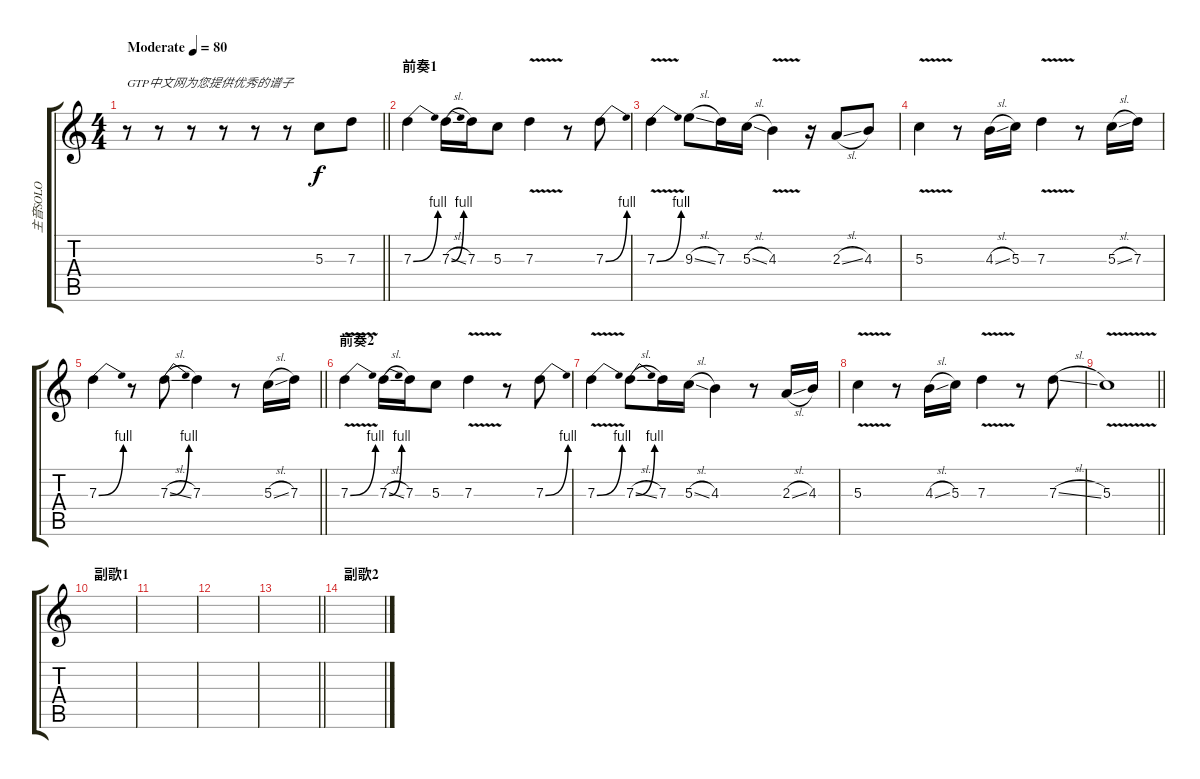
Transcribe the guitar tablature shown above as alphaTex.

\track ("主音SOLO" "主音SOLO") {instrument distortionguitar}
\staff {score tabs}
\tuning (E4 B3 G3 D3 A2 E2) {hide}
\ts (4 4)
\tempo (80 "Moderate")
\clef g2
\barLineRight lightlight
\ks c
r.8{txt "GTP中文网为您提供优秀的谱子" dy f instrument distortionguitar} r.8 r.8 r.8 r.8 r.8 5.3.8 7.3.8 |
\section ("" "前奏1")
7.3{be (bend 0 0 60 4)}.4 7.3{be (bend 0 0 60 4) sl}.16 7.3.16 5.3.8 7.3{v}.4 r.8 7.3{be (bend 0 0 60 4)}.8 |
7.3{be (bend 0 0 60 4) v}.4 9.3{sl}.8 7.3.16 5.3{sl}.16 4.3{v}.4 r.16 2.3{sl}.8 4.3.8 |
5.3{v}.4 r.8 4.3{sl}.16 5.3.16 7.3{v}.4 r.8 5.3{sl}.16 7.3.16 |
\barLineRight lightlight
7.3{be (bend 0 0 60 4)}.4 r.8 7.3{be (bend 0 0 60 4) sl}.8 7.3.4 r.8 5.3{sl}.16 7.3.16 |
\section ("" "前奏2")
7.3{be (bend 0 0 60 4) v}.4 7.3{be (bend 0 0 60 4) sl}.16 7.3.16 5.3.8 7.3{v}.4 r.8 7.3{be (bend 0 0 60 4)}.8 |
7.3{be (bend 0 0 60 4) v}.4 7.3{be (bend 0 0 60 4) sl}.8 7.3.16 5.3{sl}.16 4.3.4 r.8 2.3{sl}.16 4.3.16 |
5.3{v}.4 r.8 4.3{sl}.16 5.3.16 7.3{v}.4 r.8 7.3{sl}.8 |
\barLineRight lightlight
5.3{v}.1 |
\section ("" "副歌1")
|
|
|
\barLineRight lightlight
|
\section ("" "副歌2")
